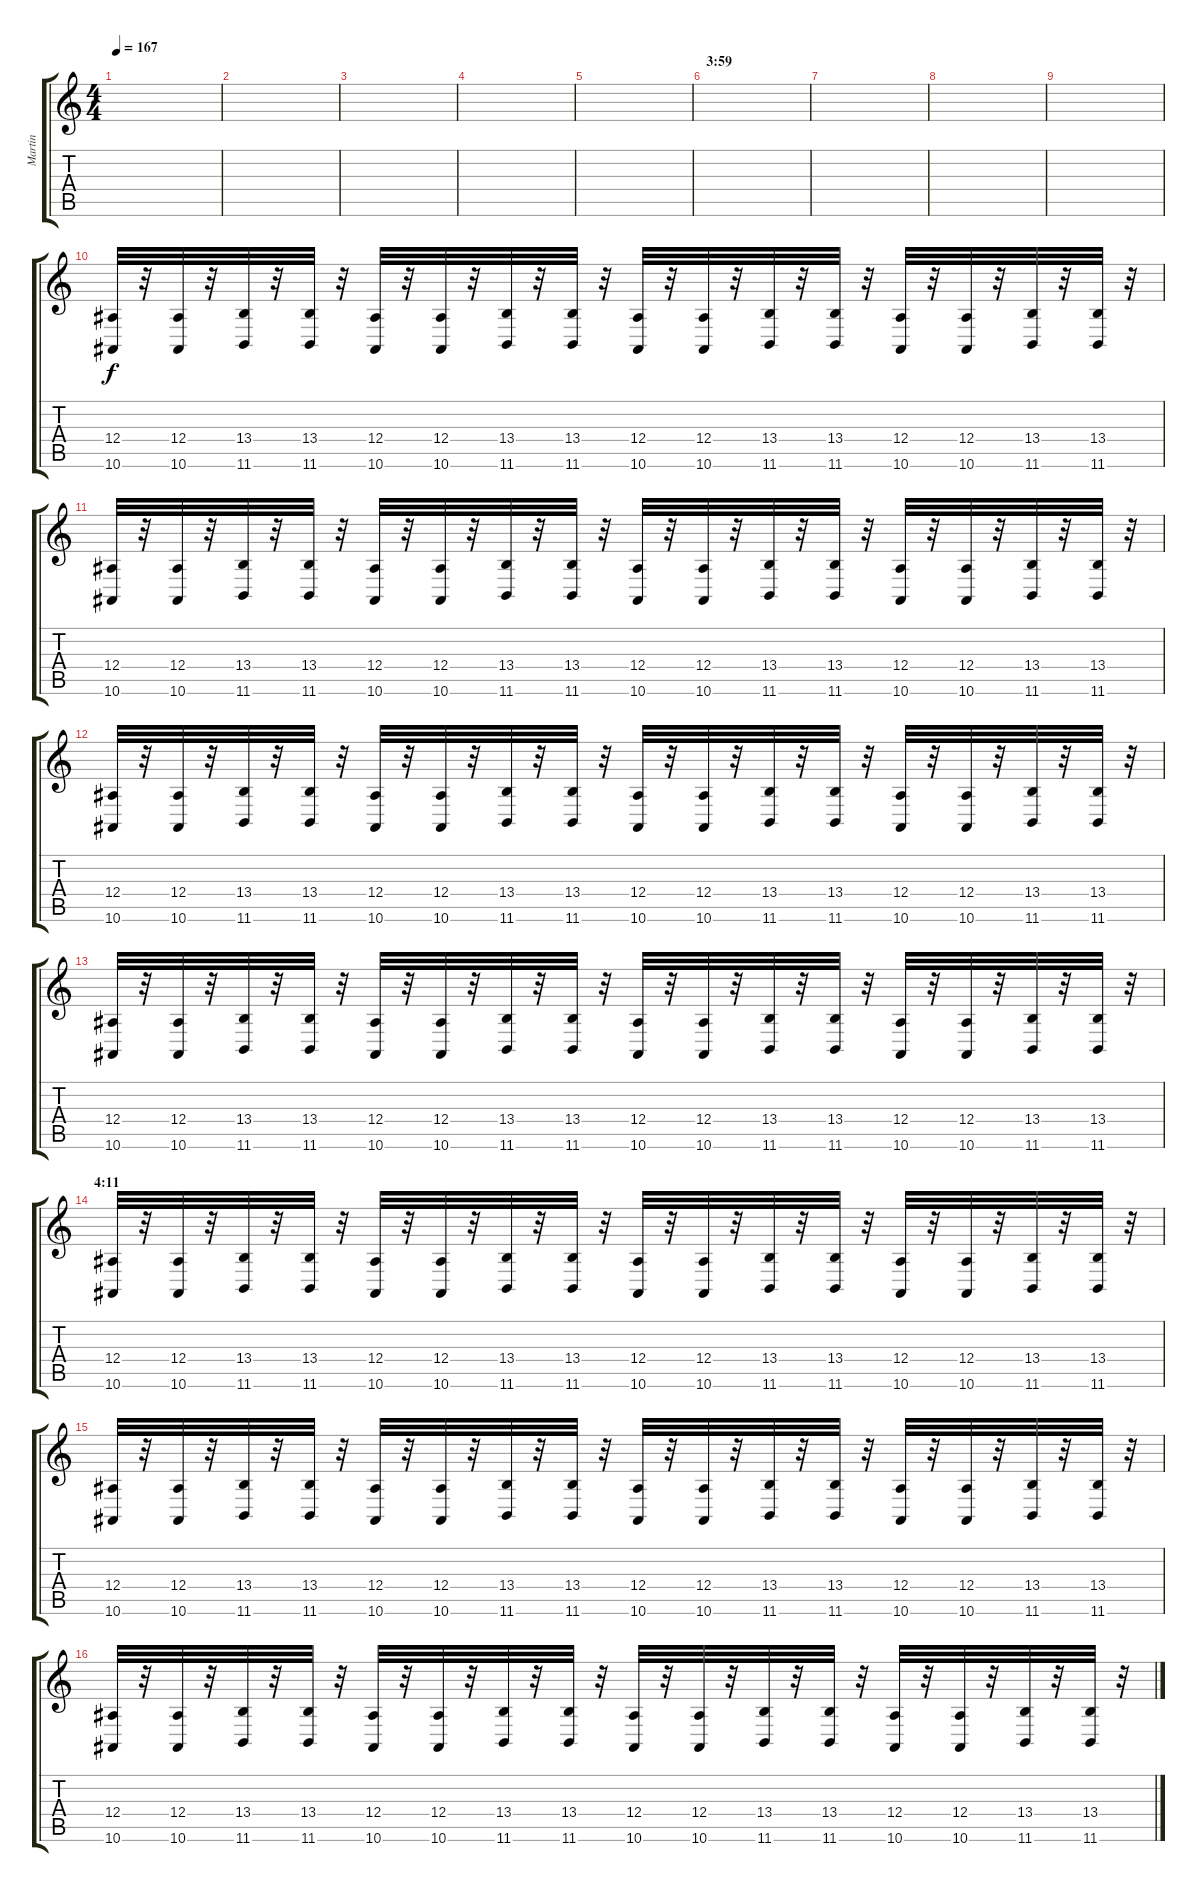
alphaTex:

\track ("Martin" "Martin") {instrument brasssection}
\staff {score tabs}
\tuning (C4 G3 Eb3 Bb2 F2 C2) {hide}
\ts (4 4)
\tempo 167
\clef g2
\ks c
|
|
|
|
|
\section ("" "3:59")
|
|
|
|
(12.4 10.6).32 r.32 (12.4 10.6).32 r.32 (13.4 11.6).32 r.32 (13.4 11.6).32 r.32 (12.4 10.6).32 r.32 (12.4 10.6).32 r.32 (13.4 11.6).32 r.32 (13.4 11.6).32 r.32 (12.4 10.6).32 r.32 (12.4 10.6).32 r.32 (13.4 11.6).32 r.32 (13.4 11.6).32 r.32 (12.4 10.6).32 r.32 (12.4 10.6).32 r.32 (13.4 11.6).32 r.32 (13.4 11.6).32 r.32 |
(12.4 10.6).32 r.32 (12.4 10.6).32 r.32 (13.4 11.6).32 r.32 (13.4 11.6).32 r.32 (12.4 10.6).32 r.32 (12.4 10.6).32 r.32 (13.4 11.6).32 r.32 (13.4 11.6).32 r.32 (12.4 10.6).32 r.32 (12.4 10.6).32 r.32 (13.4 11.6).32 r.32 (13.4 11.6).32 r.32 (12.4 10.6).32 r.32 (12.4 10.6).32 r.32 (13.4 11.6).32 r.32 (13.4 11.6).32 r.32 |
(12.4 10.6).32 r.32 (12.4 10.6).32 r.32 (13.4 11.6).32 r.32 (13.4 11.6).32 r.32 (12.4 10.6).32 r.32 (12.4 10.6).32 r.32 (13.4 11.6).32 r.32 (13.4 11.6).32 r.32 (12.4 10.6).32 r.32 (12.4 10.6).32 r.32 (13.4 11.6).32 r.32 (13.4 11.6).32 r.32 (12.4 10.6).32 r.32 (12.4 10.6).32 r.32 (13.4 11.6).32 r.32 (13.4 11.6).32 r.32 |
(12.4 10.6).32 r.32 (12.4 10.6).32 r.32 (13.4 11.6).32 r.32 (13.4 11.6).32 r.32 (12.4 10.6).32 r.32 (12.4 10.6).32 r.32 (13.4 11.6).32 r.32 (13.4 11.6).32 r.32 (12.4 10.6).32 r.32 (12.4 10.6).32 r.32 (13.4 11.6).32 r.32 (13.4 11.6).32 r.32 (12.4 10.6).32 r.32 (12.4 10.6).32 r.32 (13.4 11.6).32 r.32 (13.4 11.6).32 r.32 |
\section ("" "4:11")
(12.4 10.6).32 r.32 (12.4 10.6).32 r.32 (13.4 11.6).32 r.32 (13.4 11.6).32 r.32 (12.4 10.6).32 r.32 (12.4 10.6).32 r.32 (13.4 11.6).32 r.32 (13.4 11.6).32 r.32 (12.4 10.6).32 r.32 (12.4 10.6).32 r.32 (13.4 11.6).32 r.32 (13.4 11.6).32 r.32 (12.4 10.6).32 r.32 (12.4 10.6).32 r.32 (13.4 11.6).32 r.32 (13.4 11.6).32 r.32 |
(12.4 10.6).32 r.32 (12.4 10.6).32 r.32 (13.4 11.6).32 r.32 (13.4 11.6).32 r.32 (12.4 10.6).32 r.32 (12.4 10.6).32 r.32 (13.4 11.6).32 r.32 (13.4 11.6).32 r.32 (12.4 10.6).32 r.32 (12.4 10.6).32 r.32 (13.4 11.6).32 r.32 (13.4 11.6).32 r.32 (12.4 10.6).32 r.32 (12.4 10.6).32 r.32 (13.4 11.6).32 r.32 (13.4 11.6).32 r.32 |
(12.4 10.6).32 r.32 (12.4 10.6).32 r.32 (13.4 11.6).32 r.32 (13.4 11.6).32 r.32 (12.4 10.6).32 r.32 (12.4 10.6).32 r.32 (13.4 11.6).32 r.32 (13.4 11.6).32 r.32 (12.4 10.6).32 r.32 (12.4 10.6).32 r.32 (13.4 11.6).32 r.32 (13.4 11.6).32 r.32 (12.4 10.6).32 r.32 (12.4 10.6).32 r.32 (13.4 11.6).32 r.32 (13.4 11.6).32 r.32
